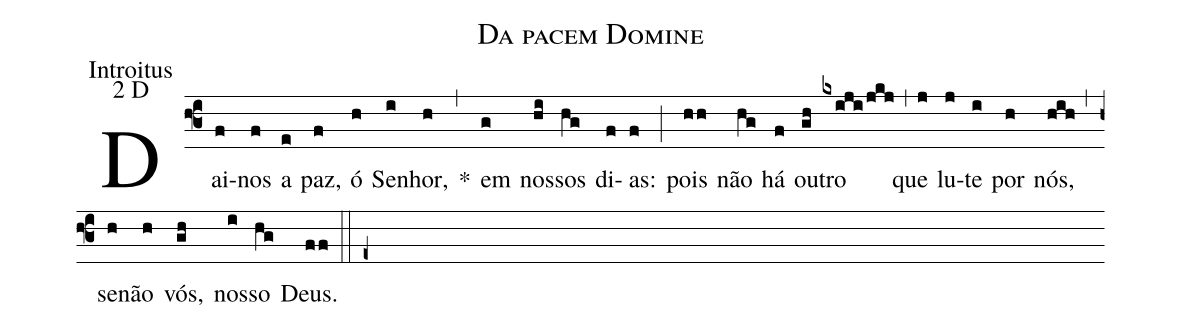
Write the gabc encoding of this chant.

name: Da pacem Domine;
office-part: Introitus;
mode: 2;
mode-differentia: D;
%%
(f3)

Dai-(f)nos(f) a(e) paz,(f) ó(h) Se(i)nhor,(h) *(,) em(g) nos(hi)sos(hg) di(f)as:(f) (;) pois(hh) não(hg) há(f) ou(gh)tro(kxiji/jkj) (,) que(j) lu(j)te(i) por(h) nós,(hih) (,) se(h)não(h) vós,(gh) nos(i)so(hg) Deus.(ff)

(::)

(e+)
